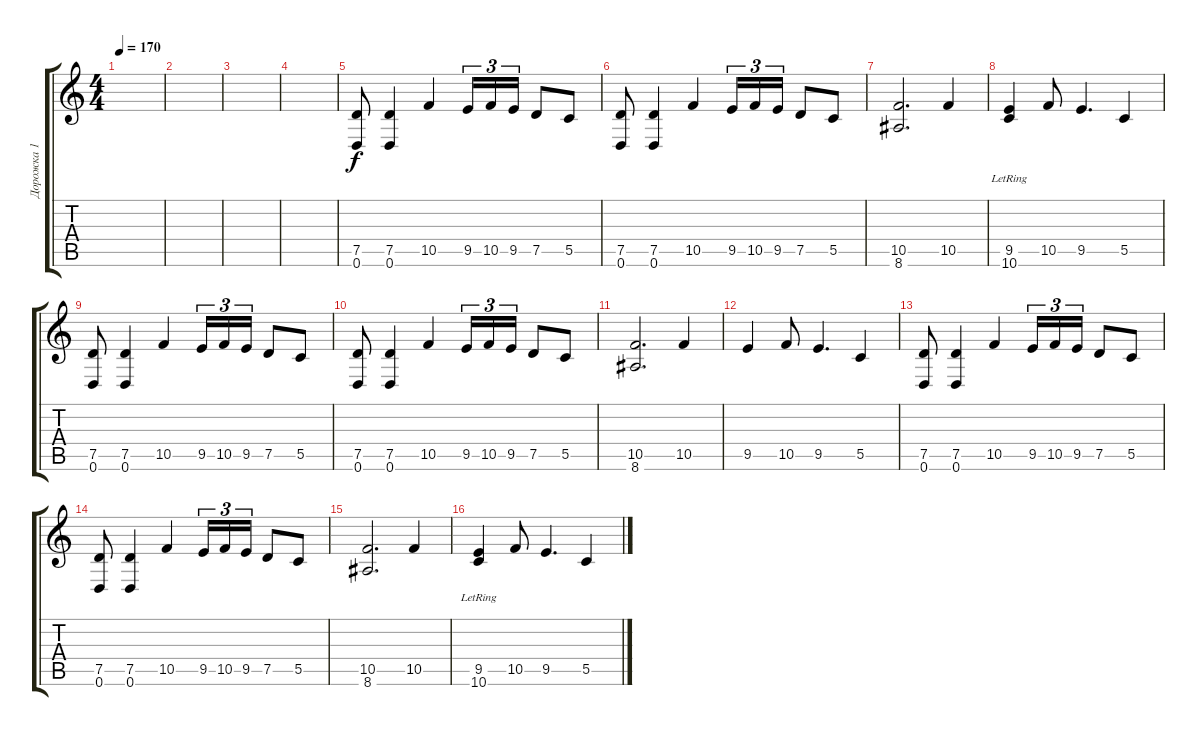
\track ("Дорожка 1" "Дорожка 1") {instrument distortionguitar}
\staff {score tabs}
\tuning (D4 A3 F3 C3 G2 D2) {hide}
\ts (4 4)
\tempo 170
\clef g2
\ks c
|
|
|
|
(7.5 0.6).8 (7.5 0.6).4 10.5.4 9.5.16{tu (3 2)} 10.5.16{tu (3 2)} 9.5.16{tu (3 2)} 7.5.8 5.5.8 |
(7.5 0.6).8 (7.5 0.6).4 10.5.4 9.5.16{tu (3 2)} 10.5.16{tu (3 2)} 9.5.16{tu (3 2)} 7.5.8 5.5.8 |
(10.5 8.6).2{d} 10.5.4 |
(9.5 10.6{lr}).4 10.5.8 9.5.4{d} 5.5.4 |
(7.5 0.6).8 (7.5 0.6).4 10.5.4 9.5.16{tu (3 2)} 10.5.16{tu (3 2)} 9.5.16{tu (3 2)} 7.5.8 5.5.8 |
(7.5 0.6).8 (7.5 0.6).4 10.5.4 9.5.16{tu (3 2)} 10.5.16{tu (3 2)} 9.5.16{tu (3 2)} 7.5.8 5.5.8 |
(10.5 8.6).2{d} 10.5.4 |
9.5.4 10.5.8 9.5.4{d} 5.5.4 |
(7.5 0.6).8 (7.5 0.6).4 10.5.4 9.5.16{tu (3 2)} 10.5.16{tu (3 2)} 9.5.16{tu (3 2)} 7.5.8 5.5.8 |
(7.5 0.6).8 (7.5 0.6).4 10.5.4 9.5.16{tu (3 2)} 10.5.16{tu (3 2)} 9.5.16{tu (3 2)} 7.5.8 5.5.8 |
(10.5 8.6).2{d} 10.5.4 |
(9.5 10.6{lr}).4 10.5.8 9.5.4{d} 5.5.4
